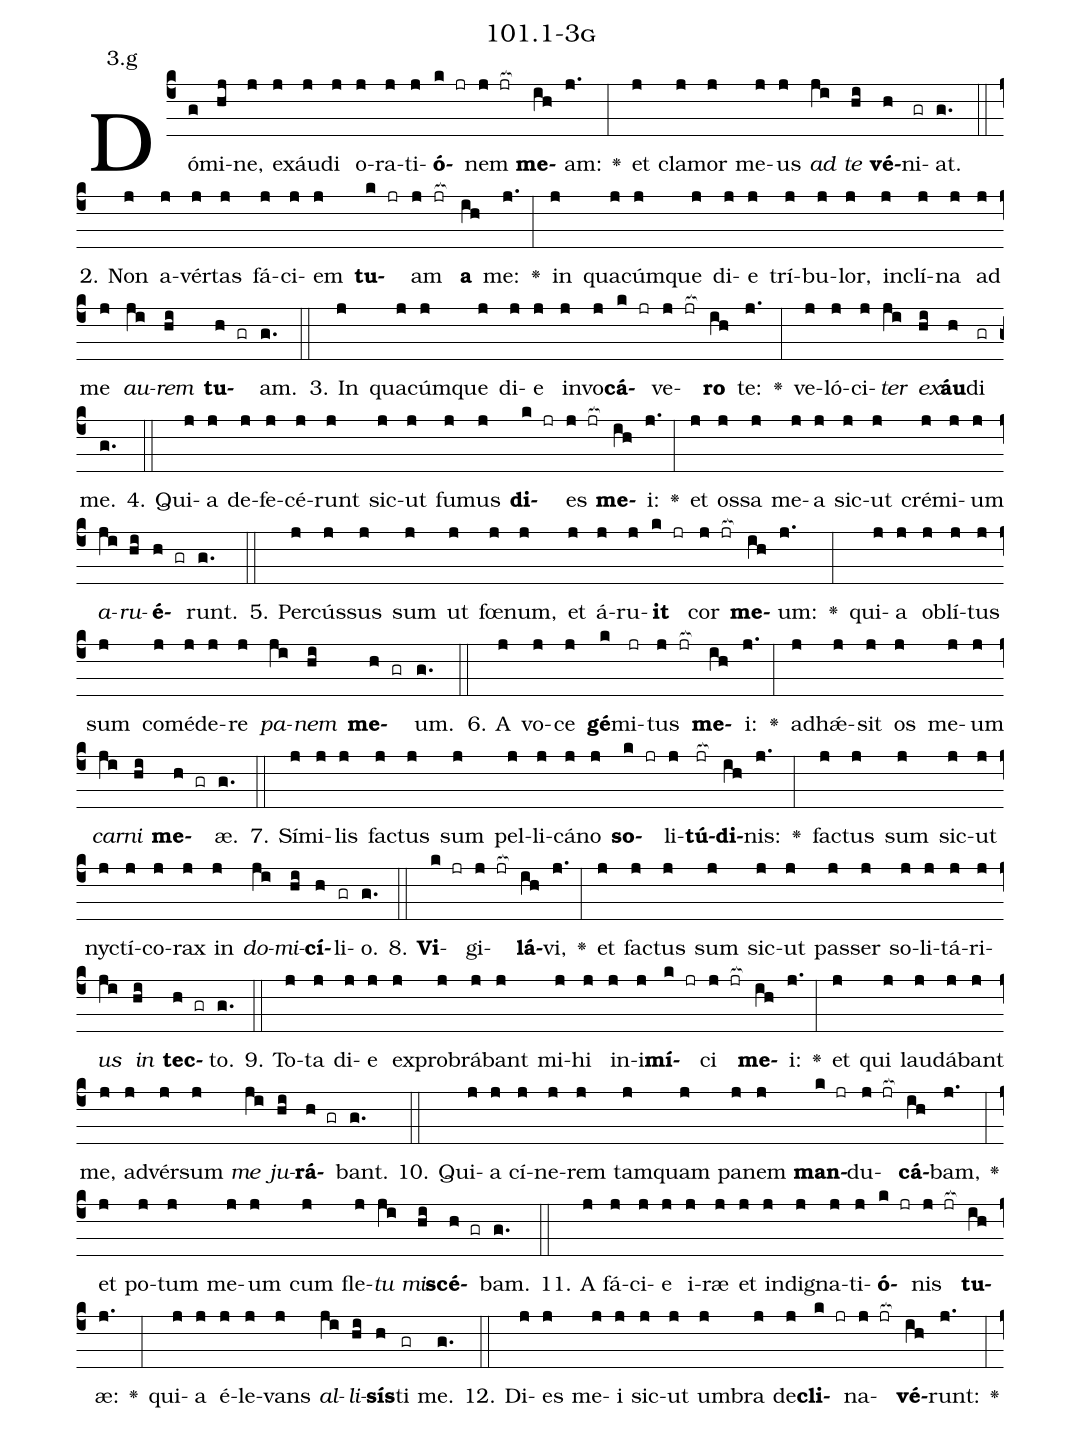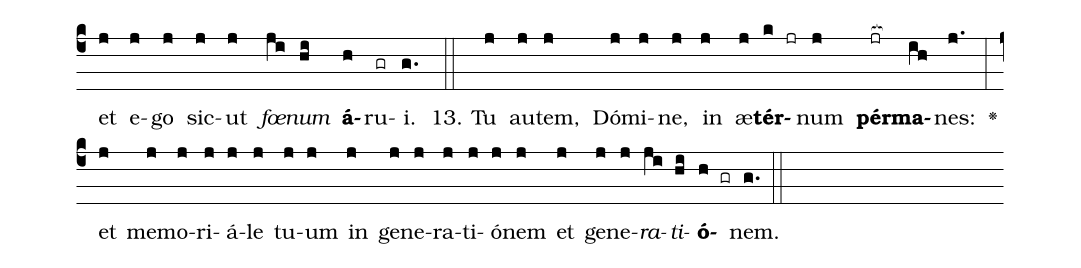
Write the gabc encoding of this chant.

name: 101.1-3g;
annotation: 3.g;
%%
(c4)Dó(g)mi(hj)ne,(j) ex(j)áu(j)di(j) o(j)ra(j)ti(j)<b>ó</b>(k jr)nem(j jr[ocb:1{]) <b>me</b>(ih[ocb:0}])am:(j.) <v>\greheightstar</v>(:) et(j) cla(j)mor(j) me(j)us(j) <i>ad</i>(ji) <i>te</i>(hi) <b>vé</b>(h)ni(gr)at.(g.) (::)
2. Non(j) a(j)vér(j)tas(j) fá(j)ci(j)em(j) <b>tu</b>(k jr)am(j jr[ocb:1{]) <b>a</b>(ih[ocb:0}]) me:(j.) <v>\greheightstar</v>(:) in(j) qua(j)cúm(j)que(j) di(j)e(j) trí(j)bu(j)lor,(j) in(j)clí(j)na(j) ad(j) me(j) <i>au</i>(ji)<i>rem</i>(hi) <b>tu</b>(h gr)am.(g.) (::)
3. In(j) qua(j)cúm(j)que(j) di(j)e(j) in(j)vo(j)<b>cá</b>(k jr)ve(j jr[ocb:1{])<b>ro</b>(ih[ocb:0}]) te:(j.) <v>\greheightstar</v>(:) ve(j)ló(j)ci(j)<i>ter</i>(ji) <i>ex</i>(hi)<b>áu</b>(h)di(gr) me.(g.) (::)
4. Qui(j)a(j) de(j)fe(j)cé(j)runt(j) sic(j)ut(j) fu(j)mus(j) <b>di</b>(k jr)es(j jr[ocb:1{]) <b>me</b>(ih[ocb:0}])i:(j.) <v>\greheightstar</v>(:) et(j) os(j)sa(j) me(j)a(j) sic(j)ut(j) cré(j)mi(j)um(j) <i>a</i>(ji)<i>ru</i>(hi)<b>é</b>(h gr)runt.(g.) (::)
5. Per(j)cús(j)sus(j) sum(j) ut(j) fœ(j)num,(j) et(j) á(j)ru(j)<b>it</b>(k jr) cor(j jr[ocb:1{]) <b>me</b>(ih[ocb:0}])um:(j.) <v>\greheightstar</v>(:) qui(j)a(j) ob(j)lí(j)tus(j) sum(j) com(j)é(j)de(j)re(j) <i>pa</i>(ji)<i>nem</i>(hi) <b>me</b>(h gr)um.(g.) (::)
6. A(j) vo(j)ce(j) <b>gé</b>(k)mi(jr)tus(j jr[ocb:1{]) <b>me</b>(ih[ocb:0}])i:(j.) <v>\greheightstar</v>(:) ad(j)hǽ(j)sit(j) os(j) me(j)um(j) <i>car</i>(ji)<i>ni</i>(hi) <b>me</b>(h gr)æ.(g.) (::)
7. Sí(j)mi(j)lis(j) fac(j)tus(j) sum(j) pel(j)li(j)cá(j)no(j) <b>so</b>(k jr)li(j)<b>tú</b>(jr[ocb:1{])<b>di</b>(ih[ocb:0}])nis:(j.) <v>\greheightstar</v>(:) fac(j)tus(j) sum(j) sic(j)ut(j) nyc(j)tí(j)co(j)rax(j) in(j) <i>do</i>(ji)<i>mi</i>(hi)<b>cí</b>(h)li(gr)o.(g.) (::)
8. <b>Vi</b>(k jr)gi(j jr[ocb:1{])<b>lá</b>(ih[ocb:0}])vi,(j.) <v>\greheightstar</v>(:) et(j) fac(j)tus(j) sum(j) sic(j)ut(j) pas(j)ser(j) so(j)li(j)tá(j)ri(j)<i>us</i>(ji) <i>in</i>(hi) <b>tec</b>(h gr)to.(g.) (::)
9. To(j)ta(j) di(j)e(j) ex(j)pro(j)brá(j)bant(j) mi(j)hi(j) in(j)i(j)<b>mí</b>(k jr)ci(j jr[ocb:1{]) <b>me</b>(ih[ocb:0}])i:(j.) <v>\greheightstar</v>(:) et(j) qui(j) lau(j)dá(j)bant(j) me,(j) ad(j)vér(j)sum(j) <i>me</i>(ji) <i>ju</i>(hi)<b>rá</b>(h gr)bant.(g.) (::)
10. Qui(j)a(j) cí(j)ne(j)rem(j) tam(j)quam(j) pa(j)nem(j) <b>man</b>(k jr)du(j jr[ocb:1{])<b>cá</b>(ih[ocb:0}])bam,(j.) <v>\greheightstar</v>(:) et(j) po(j)tum(j) me(j)um(j) cum(j) fle(j)<i>tu</i>(ji) <i>mi</i>(hi)<b>scé</b>(h gr)bam.(g.) (::)
11. A(j) fá(j)ci(j)e(j) i(j)ræ(j) et(j) in(j)di(j)gna(j)ti(j)<b>ó</b>(k jr)nis(j jr[ocb:1{]) <b>tu</b>(ih[ocb:0}])æ:(j.) <v>\greheightstar</v>(:) qui(j)a(j) é(j)le(j)vans(j) <i>al</i>(ji)<i>li</i>(hi)<b>sís</b>(h)ti(gr) me.(g.) (::)
12. Di(j)es(j) me(j)i(j) sic(j)ut(j) um(j)bra(j) de(j)<b>cli</b>(k jr)na(j jr[ocb:1{])<b>vé</b>(ih[ocb:0}])runt:(j.) <v>\greheightstar</v>(:) et(j) e(j)go(j) sic(j)ut(j) <i>fœ</i>(ji)<i>num</i>(hi) <b>á</b>(h)ru(gr)i.(g.) (::)
13. Tu(j) au(j)tem,(j) Dó(j)mi(j)ne,(j) in(j) æ(j)<b>tér</b>(k jr)num(j) <b>pér</b>(jr[ocb:1{])<b>ma</b>(ih[ocb:0}])nes:(j.) <v>\greheightstar</v>(:) et(j) me(j)mo(j)ri(j)á(j)le(j) tu(j)um(j) in(j) ge(j)ne(j)ra(j)ti(j)ó(j)nem(j) et(j) ge(j)ne(j)<i>ra</i>(ji)<i>ti</i>(hi)<b>ó</b>(h gr)nem.(g.) (::)
